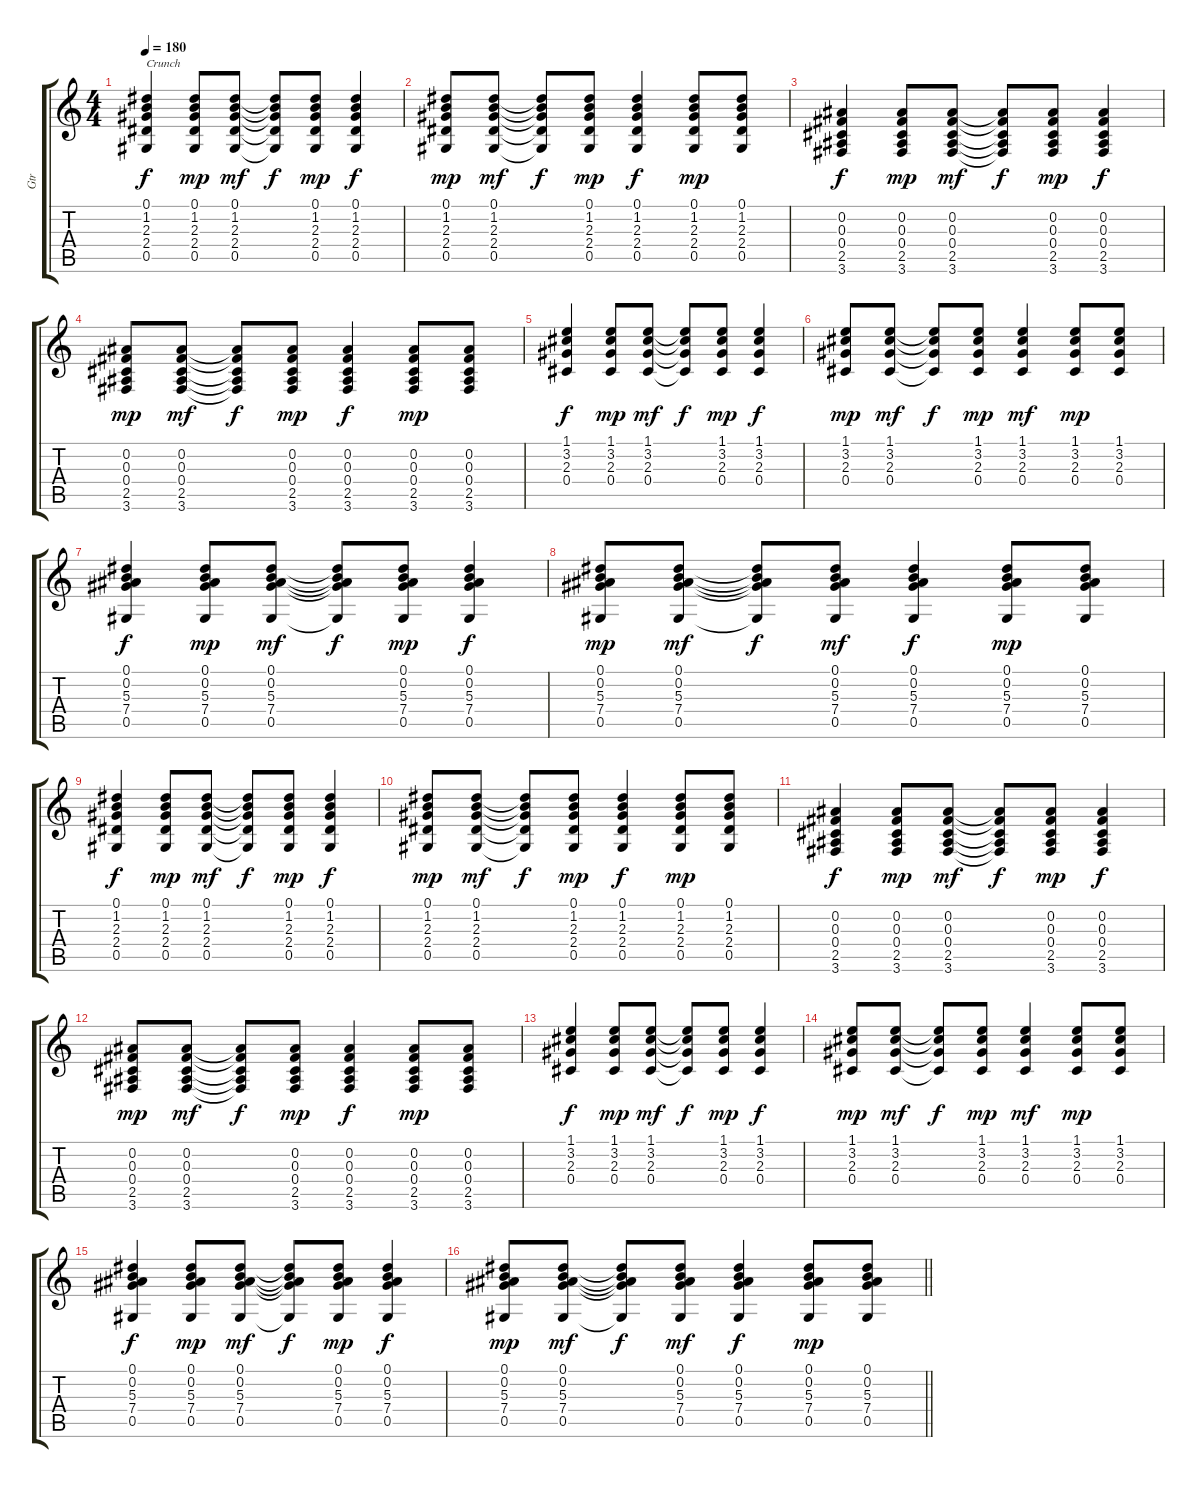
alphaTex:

\track ("Gtr" "Gtr") {instrument electricguitarclean}
\staff {score tabs}
\tuning (Eb4 Bb3 Gb3 Db3 Ab2 Eb2) {hide}
\ts (4 4)
\section ("" "")
\tempo 180
\clef g2
\ks c
(0.1 1.2 2.3 2.4 0.5).4{txt "Crunch" dy f instrument electricguitarclean} (0.1 1.2 2.3 2.4 0.5).8{dy mp} (0.1 1.2 2.3 2.4 0.5).8{dy mf} (0.1{t} 1.2{t} 2.3{t} 2.4{t} 0.5{t}).8{dy f} (0.1 1.2 2.3 2.4 0.5).8{dy mp} (0.1 1.2 2.3 2.4 0.5).4{dy f} |
(0.1 1.2 2.3 2.4 0.5).8{dy mp} (0.1 1.2 2.3 2.4 0.5).8{dy mf} (0.1{t} 1.2{t} 2.3{t} 2.4{t} 0.5{t}).8{dy f} (0.1 1.2 2.3 2.4 0.5).8{dy mp} (0.1 1.2 2.3 2.4 0.5).4{dy f} (0.1 1.2 2.3 2.4 0.5).8{dy mp} (0.1 1.2 2.3 2.4 0.5).8 |
(0.2 0.3 0.4 2.5 3.6).4{dy f} (0.2 0.3 0.4 2.5 3.6).8{dy mp} (0.2 0.3 0.4 2.5 3.6).8{dy mf} (0.2{t} 0.3{t} 0.4{t} 2.5{t} 3.6{t}).8{dy f} (0.2 0.3 0.4 2.5 3.6).8{dy mp} (0.2 0.3 0.4 2.5 3.6).4{dy f} |
(0.2 0.3 0.4 2.5 3.6).8{dy mp} (0.2 0.3 0.4 2.5 3.6).8{dy mf} (0.2{t} 0.3{t} 0.4{t} 2.5{t} 3.6{t}).8{dy f} (0.2 0.3 0.4 2.5 3.6).8{dy mp} (0.2 0.3 0.4 2.5 3.6).4{dy f} (0.2 0.3 0.4 2.5 3.6).8{dy mp} (0.2 0.3 0.4 2.5 3.6).8 |
(1.1 3.2 2.3 0.4).4{dy f} (1.1 3.2 2.3 0.4).8{dy mp} (1.1 3.2 2.3 0.4).8{dy mf} (1.1{t} 3.2{t} 2.3{t} 0.4{t}).8{dy f} (1.1 3.2 2.3 0.4).8{dy mp} (1.1 3.2 2.3 0.4).4{dy f} |
(1.1 3.2 2.3 0.4).8{dy mp} (1.1 3.2 2.3 0.4).8{dy mf} (1.1{t} 3.2{t} 2.3{t} 0.4{t}).8{dy f} (1.1 3.2 2.3 0.4).8{dy mp} (1.1 3.2 2.3 0.4).4{dy mf} (1.1 3.2 2.3 0.4).8{dy mp} (1.1 3.2 2.3 0.4).8 |
(0.1 0.2 5.3 7.4 0.5).4{dy f} (0.1 0.2 5.3 7.4 0.5).8{dy mp} (0.1 0.2 5.3 7.4 0.5).8{dy mf} (0.1{t} 0.2{t} 5.3{t} 7.4{t} 0.5{t}).8{dy f} (0.1 0.2 5.3 7.4 0.5).8{dy mp} (0.1 0.2 5.3 7.4 0.5).4{dy f} |
(0.1 0.2 5.3 7.4 0.5).8{dy mp} (0.1 0.2 5.3 7.4 0.5).8{dy mf} (0.1{t} 0.2{t} 5.3{t} 7.4{t} 0.5{t}).8{dy f} (0.1 0.2 5.3 7.4 0.5).8{dy mf} (0.1 0.2 5.3 7.4 0.5).4{dy f} (0.1 0.2 5.3 7.4 0.5).8{dy mp} (0.1 0.2 5.3 7.4 0.5).8 |
(0.1 1.2 2.3 2.4 0.5).4{dy f} (0.1 1.2 2.3 2.4 0.5).8{dy mp} (0.1 1.2 2.3 2.4 0.5).8{dy mf} (0.1{t} 1.2{t} 2.3{t} 2.4{t} 0.5{t}).8{dy f} (0.1 1.2 2.3 2.4 0.5).8{dy mp} (0.1 1.2 2.3 2.4 0.5).4{dy f} |
(0.1 1.2 2.3 2.4 0.5).8{dy mp} (0.1 1.2 2.3 2.4 0.5).8{dy mf} (0.1{t} 1.2{t} 2.3{t} 2.4{t} 0.5{t}).8{dy f} (0.1 1.2 2.3 2.4 0.5).8{dy mp} (0.1 1.2 2.3 2.4 0.5).4{dy f} (0.1 1.2 2.3 2.4 0.5).8{dy mp} (0.1 1.2 2.3 2.4 0.5).8 |
(0.2 0.3 0.4 2.5 3.6).4{dy f} (0.2 0.3 0.4 2.5 3.6).8{dy mp} (0.2 0.3 0.4 2.5 3.6).8{dy mf} (0.2{t} 0.3{t} 0.4{t} 2.5{t} 3.6{t}).8{dy f} (0.2 0.3 0.4 2.5 3.6).8{dy mp} (0.2 0.3 0.4 2.5 3.6).4{dy f} |
(0.2 0.3 0.4 2.5 3.6).8{dy mp} (0.2 0.3 0.4 2.5 3.6).8{dy mf} (0.2{t} 0.3{t} 0.4{t} 2.5{t} 3.6{t}).8{dy f} (0.2 0.3 0.4 2.5 3.6).8{dy mp} (0.2 0.3 0.4 2.5 3.6).4{dy f} (0.2 0.3 0.4 2.5 3.6).8{dy mp} (0.2 0.3 0.4 2.5 3.6).8 |
(1.1 3.2 2.3 0.4).4{dy f} (1.1 3.2 2.3 0.4).8{dy mp} (1.1 3.2 2.3 0.4).8{dy mf} (1.1{t} 3.2{t} 2.3{t} 0.4{t}).8{dy f} (1.1 3.2 2.3 0.4).8{dy mp} (1.1 3.2 2.3 0.4).4{dy f} |
(1.1 3.2 2.3 0.4).8{dy mp} (1.1 3.2 2.3 0.4).8{dy mf} (1.1{t} 3.2{t} 2.3{t} 0.4{t}).8{dy f} (1.1 3.2 2.3 0.4).8{dy mp} (1.1 3.2 2.3 0.4).4{dy mf} (1.1 3.2 2.3 0.4).8{dy mp} (1.1 3.2 2.3 0.4).8 |
(0.1 0.2 5.3 7.4 0.5).4{dy f} (0.1 0.2 5.3 7.4 0.5).8{dy mp} (0.1 0.2 5.3 7.4 0.5).8{dy mf} (0.1{t} 0.2{t} 5.3{t} 7.4{t} 0.5{t}).8{dy f} (0.1 0.2 5.3 7.4 0.5).8{dy mp} (0.1 0.2 5.3 7.4 0.5).4{dy f} |
\barLineRight lightlight
(0.1 0.2 5.3 7.4 0.5).8{dy mp} (0.1 0.2 5.3 7.4 0.5).8{dy mf} (0.1{t} 0.2{t} 5.3{t} 7.4{t} 0.5{t}).8{dy f} (0.1 0.2 5.3 7.4 0.5).8{dy mf} (0.1 0.2 5.3 7.4 0.5).4{dy f} (0.1 0.2 5.3 7.4 0.5).8{dy mp} (0.1 0.2 5.3 7.4 0.5).8
